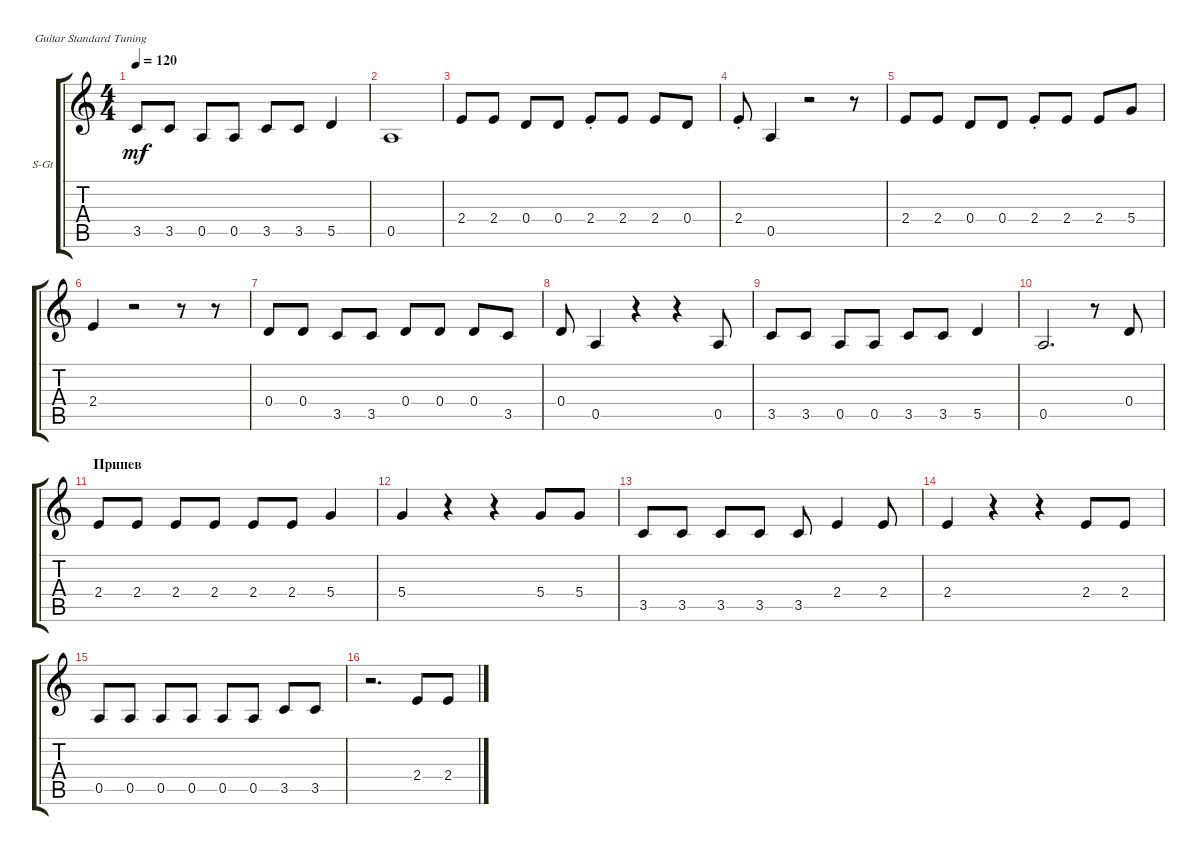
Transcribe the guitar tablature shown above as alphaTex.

\defaultSystemsLayout 4
\bracketExtendMode groupsimilarinstruments
\firstSystemTrackNameOrientation horizontal
\otherSystemsTrackNameOrientation horizontal
\track ("В. Бутусов (Вокал)" "S-Gt") {instrument acousticguitarsteel}
\staff {score tabs}
\tuning (E4 B3 G3 D3 A2 E2)
\ts (4 4)
\tempo 120
\clef g2
\scale
0.333333
\ks c
3.5.8{dy mf} 3.5.8 0.5.8 0.5.8 3.5.8 3.5.8 5.5.4 |
\scale
0.333333 0.5.1 |
\scale
0.333333 2.4.8 2.4.8 0.4.8 0.4.8 2.4{st}.8 2.4.8 2.4.8 0.4.8 |
\scale
0.333333 2.4{st}.8 0.5.4 r.2 r.8 |
\scale
0.333333 2.4.8 2.4.8 0.4.8 0.4.8 2.4{st}.8 2.4.8 2.4.8 5.4.8 |
\scale
0.333333 2.4.4 r.2 r.8 r.8 |
\scale
0.333333 0.4.8 0.4.8 3.5.8 3.5.8 0.4.8 0.4.8 0.4.8 3.5.8 |
\scale
0.333333 0.4.8 0.5.4 r.4 r.4 0.5.8 |
3.5.8 3.5.8 0.5.8 0.5.8 3.5.8 3.5.8 5.5.4 |
0.5.2{d} r.8 0.4.8 |
\section ("" "Припев")
2.4.8 2.4.8 2.4.8 2.4.8 2.4.8 2.4.8 5.4.4 |
5.4.4 r.4 r.4 5.4.8 5.4.8 |
3.5.8 3.5.8 3.5.8 3.5.8 3.5.8 2.4.4 2.4.8 |
2.4.4 r.4 r.4 2.4.8 2.4.8 |
0.5.8 0.5.8 0.5.8 0.5.8 0.5.8 0.5.8 3.5.8 3.5.8 |
r.2{d} 2.4.8 2.4.8
